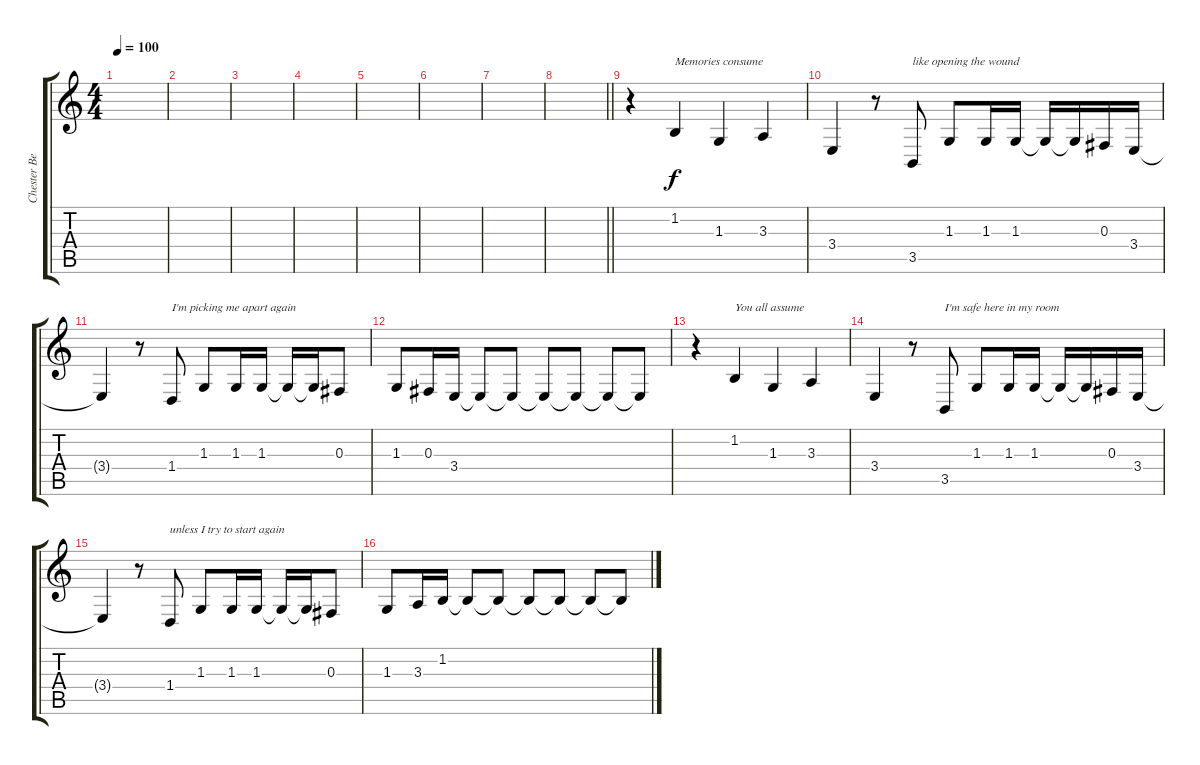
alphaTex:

\track ("Chester Bennington (Vocals)" "Chester Be") {instrument viola}
\staff {score tabs}
\tuning (Eb4 Bb3 Gb3 Db3 Ab2 Db2) {hide}
\ts (4 4)
\tempo 100
\clef g2
\ks c
|
|
|
|
|
|
|
\barLineRight lightlight
|
r.4 1.2.4{txt "Memories consume"} 1.3.4 3.3.4 |
3.4.4 r.8 3.5.8{txt "like opening the wound"} 1.3.8 1.3.16 1.3.16 1.3{t}.16 1.3{t}.16 0.3.16 3.4.16 |
3.4{t}.4 r.8 1.4.8{txt "I'm picking me apart again"} 1.3.8 1.3.16 1.3.16 1.3{t}.16 1.3{t}.16 0.3.8 |
1.3.8 0.3.16 3.4.16 3.4{t}.8 3.4{t}.8 3.4{t}.8 3.4{t}.8 3.4{t}.8 3.4{t}.8 |
r.4 1.2.4{txt "You all assume"} 1.3.4 3.3.4 |
3.4.4 r.8 3.5.8{txt "I'm safe here in my room"} 1.3.8 1.3.16 1.3.16 1.3{t}.16 1.3{t}.16 0.3.16 3.4.16 |
3.4{t}.4 r.8 1.4.8{txt "unless I try to start again"} 1.3.8 1.3.16 1.3.16 1.3{t}.16 1.3{t}.16 0.3.8 |
1.3.8 3.3.16 1.2.16 1.2{t}.8 1.2{t}.8 1.2{t}.8 1.2{t}.8 1.2{t}.8 1.2{t}.8
